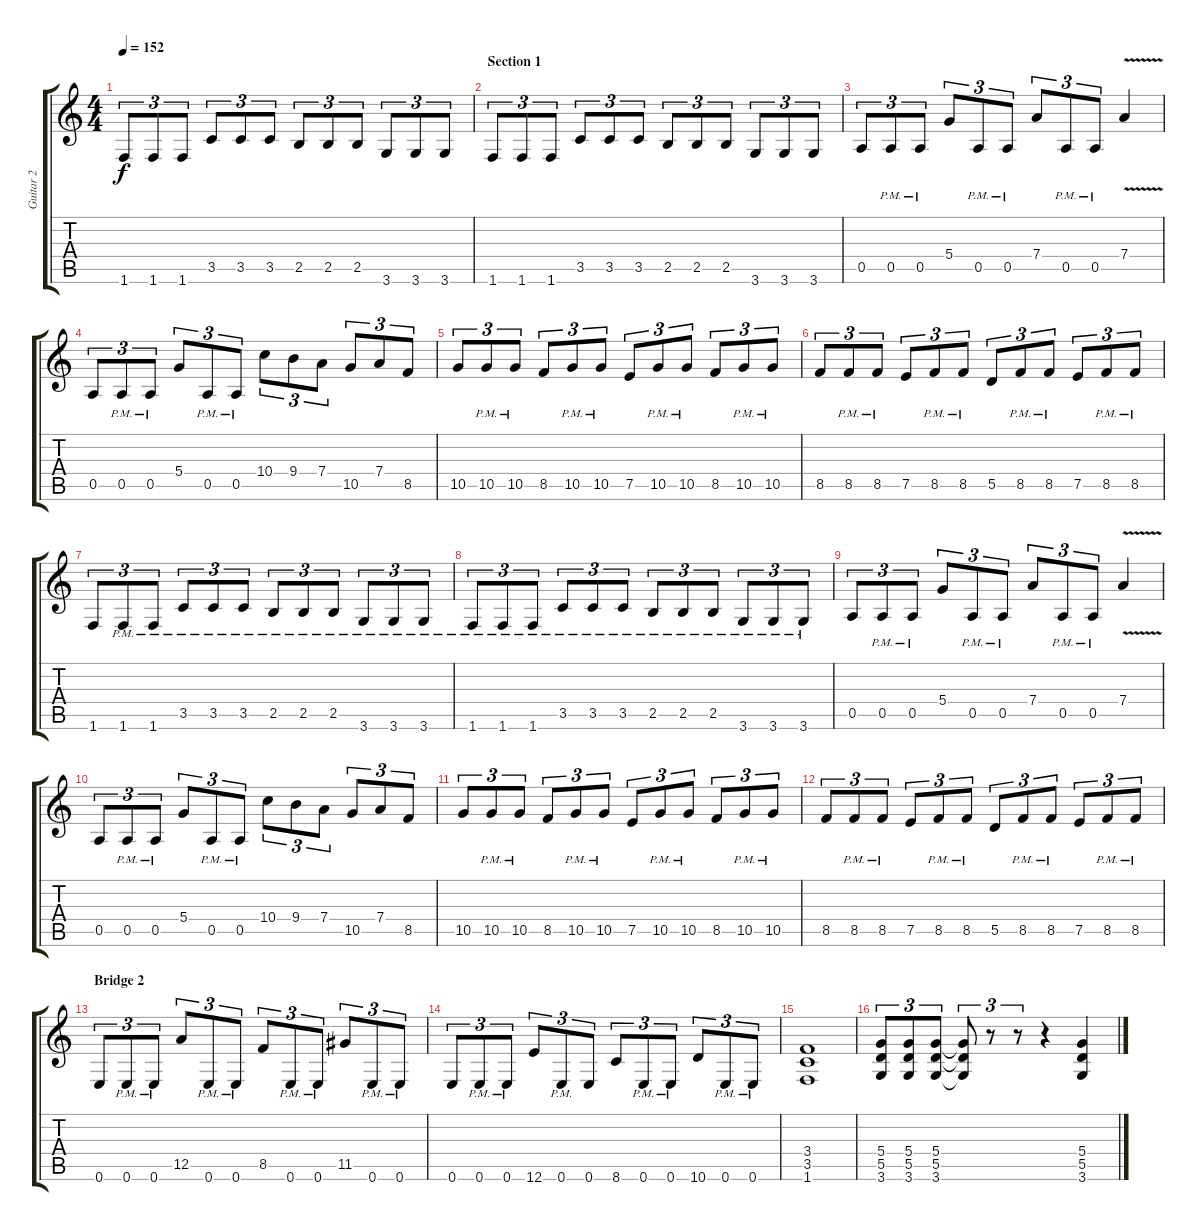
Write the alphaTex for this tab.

\track ("Guitar 2" "Guitar 2") {instrument distortionguitar}
\staff {score tabs}
\tuning (E4 B3 G3 D3 A2 E2) {hide}
\ts (4 4)
\tempo 152
\clef g2
\ks c
1.6.8{tu (3 2) dy f} 1.6.8{tu (3 2)} 1.6.8{tu (3 2)} 3.5.8{tu (3 2)} 3.5.8{tu (3 2)} 3.5.8{tu (3 2)} 2.5.8{tu (3 2)} 2.5.8{tu (3 2)} 2.5.8{tu (3 2)} 3.6.8{tu (3 2)} 3.6.8{tu (3 2)} 3.6.8{tu (3 2)} |
\section ("" "Section 1")
1.6.8{tu (3 2)} 1.6.8{tu (3 2)} 1.6.8{tu (3 2)} 3.5.8{tu (3 2)} 3.5.8{tu (3 2)} 3.5.8{tu (3 2)} 2.5.8{tu (3 2)} 2.5.8{tu (3 2)} 2.5.8{tu (3 2)} 3.6.8{tu (3 2)} 3.6.8{tu (3 2)} 3.6.8{tu (3 2)} |
0.5.8{tu (3 2)} 0.5{pm}.8{tu (3 2)} 0.5{pm}.8{tu (3 2)} 5.4.8{tu (3 2)} 0.5{pm}.8{tu (3 2)} 0.5{pm}.8{tu (3 2)} 7.4.8{tu (3 2)} 0.5{pm}.8{tu (3 2)} 0.5{pm}.8{tu (3 2)} 7.4{v}.4 |
0.5.8{tu (3 2)} 0.5{pm}.8{tu (3 2)} 0.5{pm}.8{tu (3 2)} 5.4.8{tu (3 2)} 0.5{pm}.8{tu (3 2)} 0.5{pm}.8{tu (3 2)} 10.4.8{tu (3 2)} 9.4.8{tu (3 2)} 7.4.8{tu (3 2)} 10.5.8{tu (3 2)} 7.4.8{tu (3 2)} 8.5.8{tu (3 2)} |
10.5.8{tu (3 2)} 10.5{pm}.8{tu (3 2)} 10.5{pm}.8{tu (3 2)} 8.5.8{tu (3 2)} 10.5{pm}.8{tu (3 2)} 10.5{pm}.8{tu (3 2)} 7.5.8{tu (3 2)} 10.5{pm}.8{tu (3 2)} 10.5{pm}.8{tu (3 2)} 8.5.8{tu (3 2)} 10.5{pm}.8{tu (3 2)} 10.5{pm}.8{tu (3 2)} |
8.5.8{tu (3 2)} 8.5{pm}.8{tu (3 2)} 8.5{pm}.8{tu (3 2)} 7.5.8{tu (3 2)} 8.5{pm}.8{tu (3 2)} 8.5{pm}.8{tu (3 2)} 5.5.8{tu (3 2)} 8.5{pm}.8{tu (3 2)} 8.5{pm}.8{tu (3 2)} 7.5.8{tu (3 2)} 8.5{pm}.8{tu (3 2)} 8.5{pm}.8{tu (3 2)} |
\section ("" "")
1.6.8{tu (3 2)} 1.6{pm}.8{tu (3 2)} 1.6{pm}.8{tu (3 2)} 3.5{pm}.8{tu (3 2)} 3.5{pm}.8{tu (3 2)} 3.5{pm}.8{tu (3 2)} 2.5{pm}.8{tu (3 2)} 2.5{pm}.8{tu (3 2)} 2.5{pm}.8{tu (3 2)} 3.6{pm}.8{tu (3 2)} 3.6{pm}.8{tu (3 2)} 3.6{pm}.8{tu (3 2)} |
1.6{pm}.8{tu (3 2)} 1.6{pm}.8{tu (3 2)} 1.6{pm}.8{tu (3 2)} 3.5{pm}.8{tu (3 2)} 3.5{pm}.8{tu (3 2)} 3.5{pm}.8{tu (3 2)} 2.5{pm}.8{tu (3 2)} 2.5{pm}.8{tu (3 2)} 2.5{pm}.8{tu (3 2)} 3.6{pm}.8{tu (3 2)} 3.6{pm}.8{tu (3 2)} 3.6{pm}.8{tu (3 2)} |
0.5.8{tu (3 2)} 0.5{pm}.8{tu (3 2)} 0.5{pm}.8{tu (3 2)} 5.4.8{tu (3 2)} 0.5{pm}.8{tu (3 2)} 0.5{pm}.8{tu (3 2)} 7.4.8{tu (3 2)} 0.5{pm}.8{tu (3 2)} 0.5{pm}.8{tu (3 2)} 7.4{v}.4 |
0.5.8{tu (3 2)} 0.5{pm}.8{tu (3 2)} 0.5{pm}.8{tu (3 2)} 5.4.8{tu (3 2)} 0.5{pm}.8{tu (3 2)} 0.5{pm}.8{tu (3 2)} 10.4.8{tu (3 2)} 9.4.8{tu (3 2)} 7.4.8{tu (3 2)} 10.5.8{tu (3 2)} 7.4.8{tu (3 2)} 8.5.8{tu (3 2)} |
10.5.8{tu (3 2)} 10.5{pm}.8{tu (3 2)} 10.5{pm}.8{tu (3 2)} 8.5.8{tu (3 2)} 10.5{pm}.8{tu (3 2)} 10.5{pm}.8{tu (3 2)} 7.5.8{tu (3 2)} 10.5{pm}.8{tu (3 2)} 10.5{pm}.8{tu (3 2)} 8.5.8{tu (3 2)} 10.5{pm}.8{tu (3 2)} 10.5{pm}.8{tu (3 2)} |
8.5.8{tu (3 2)} 8.5{pm}.8{tu (3 2)} 8.5{pm}.8{tu (3 2)} 7.5.8{tu (3 2)} 8.5{pm}.8{tu (3 2)} 8.5{pm}.8{tu (3 2)} 5.5.8{tu (3 2)} 8.5{pm}.8{tu (3 2)} 8.5{pm}.8{tu (3 2)} 7.5.8{tu (3 2)} 8.5{pm}.8{tu (3 2)} 8.5{pm}.8{tu (3 2)} |
\section ("" "Bridge 2")
0.6.8{tu (3 2)} 0.6{pm}.8{tu (3 2)} 0.6{pm}.8{tu (3 2)} 12.5.8{tu (3 2)} 0.6{pm}.8{tu (3 2)} 0.6{pm}.8{tu (3 2)} 8.5.8{tu (3 2)} 0.6{pm}.8{tu (3 2)} 0.6{pm}.8{tu (3 2)} 11.5.8{tu (3 2)} 0.6{pm}.8{tu (3 2)} 0.6{pm}.8{tu (3 2)} |
0.6.8{tu (3 2)} 0.6{pm}.8{tu (3 2)} 0.6{pm}.8{tu (3 2)} 12.6.8{tu (3 2)} 0.6{pm}.8{tu (3 2)} 0.6.8{tu (3 2)} 8.6.8{tu (3 2)} 0.6{pm}.8{tu (3 2)} 0.6{pm}.8{tu (3 2)} 10.6.8{tu (3 2)} 0.6{pm}.8{tu (3 2)} 0.6{pm}.8{tu (3 2)} |
(3.4 3.5 1.6).1 |
(5.4 5.5 3.6).8{tu (3 2)} (5.4 5.5 3.6).8{tu (3 2)} (5.4 5.5 3.6).8{tu (3 2)} (5.4{t} 5.5{t} 3.6{t}).8{tu (3 2)} r.8{tu (3 2)} r.8{tu (3 2)} r.4 (5.4 5.5 3.6).4
